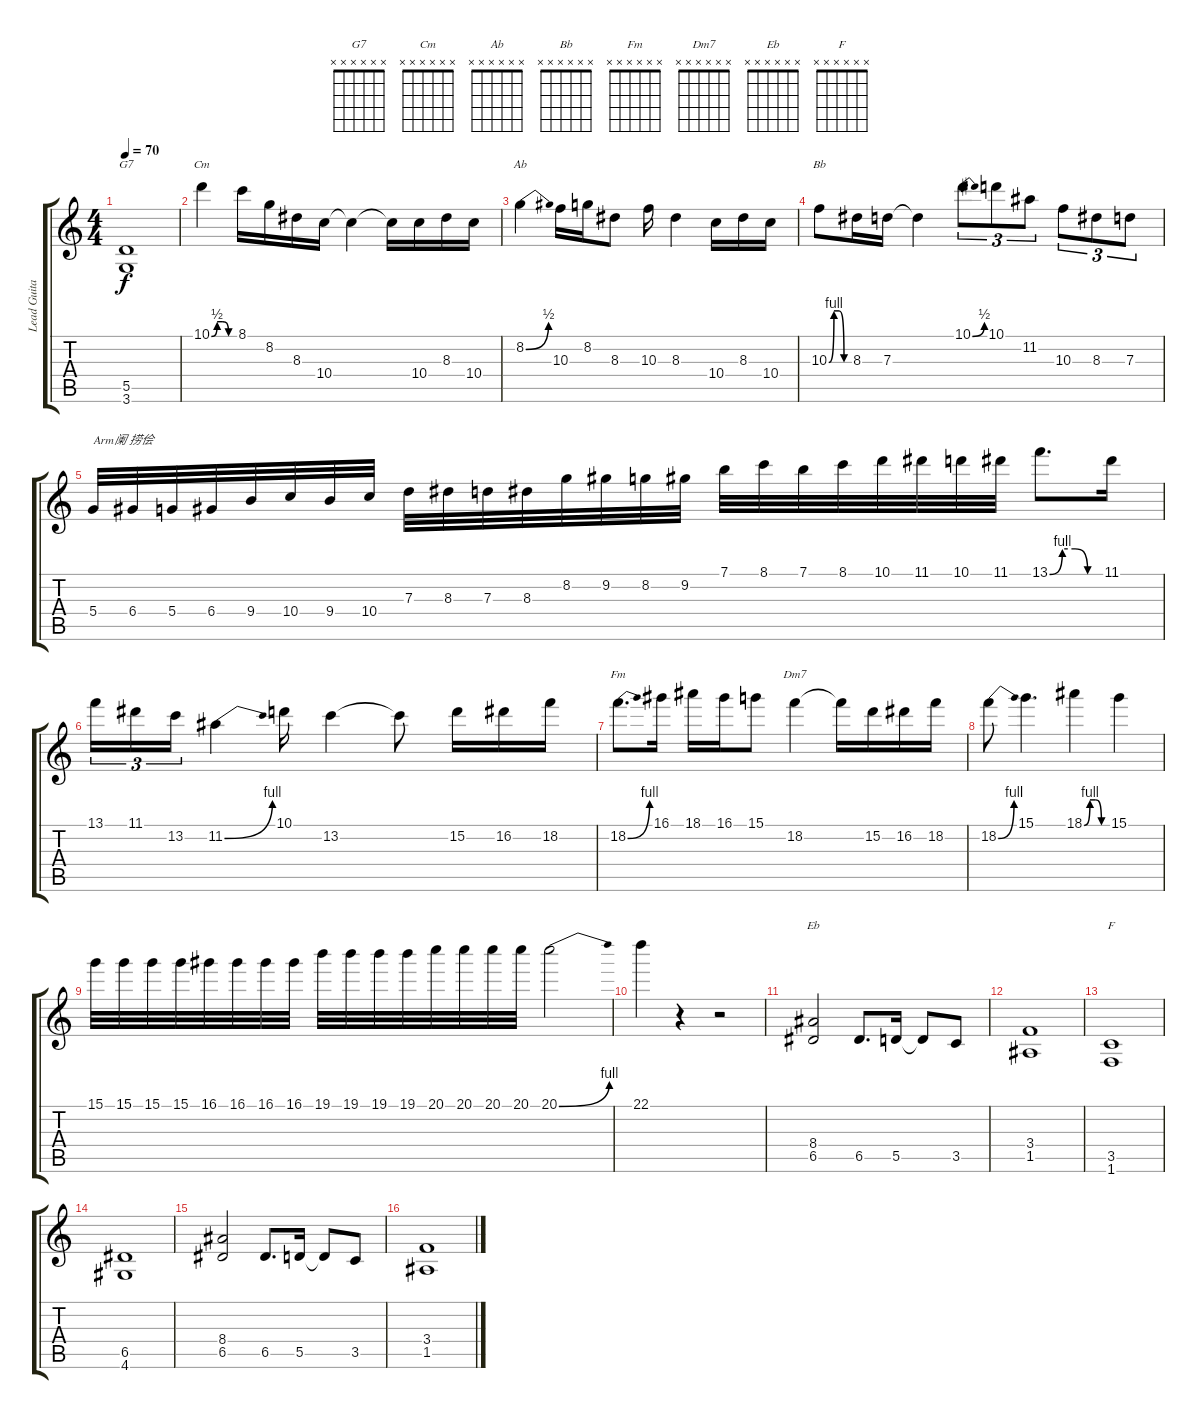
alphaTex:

\track ("Lead Guitar" "Lead Guita") {instrument distortionguitar}
\staff {score tabs}
\tuning (E4 B3 G3 D3 A2 E2) {hide}
\chord ("G7" x x x x x x)
\chord ("Cm" x x x x x x)
\chord ("Ab" x x x x x x)
\chord ("Bb" x x x x x x)
\chord ("Fm" x x x x x x)
\chord ("Dm7" x x x x x x)
\chord ("Eb" x x x x x x)
\chord ("F" x x x x x x)
\ts (4 4)
\tempo 70
\clef g2
\ks c
(5.5 3.6).1{ch "G7" dy f} |
10.1{be (custom 0 0 15 2 30 2 45 0 60 0)}.4{ch "Cm"} 8.1.16 8.2.16 8.3.16 10.4.16 10.4{t}.4 10.4{t}.16 10.4.16 8.3.16 10.4.16 |
8.2{be (bend 0 0 60 2)}.4{ch "Ab"} 10.3.16 8.2.16 8.3.8 10.3.16 8.3.4 10.4.16 8.3.16 10.4.16 |
10.3{be (custom 0 0 15 4 30 4 45 0 60 0)}.8{ch "Bb"} 8.3.16 7.3.16 7.3{t}.4 10.1{be (bend 0 0 60 2)}.8{tu (3 2)} 10.1.8{tu (3 2)} 11.2.8{tu (3 2)} 10.3.8{tu (3 2)} 8.3.8{tu (3 2)} 7.3.8{tu (3 2)} |
5.4.32{txt "Arm阑 捞侩"} 6.4.32 5.4.32 6.4.32 9.4.32 10.4.32 9.4.32 10.4.32 7.3.32 8.3.32 7.3.32 8.3.32 8.2.32 9.2.32 8.2.32 9.2.32 7.1.32 8.1.32 7.1.32 8.1.32 10.1.32 11.1.32 10.1.32 11.1.32 13.1{be (custom 0 0 15 4 30 4 45 0 60 0)}.8{d} 11.1.16 |
13.1.16{tu (3 2)} 11.1.16{tu (3 2)} 13.2.16{tu (3 2)} 11.2{be (bend 0 0 60 4)}.4 10.1.16 13.2.4 13.2{t}.8 15.2.16 16.2.16 18.2.16 |
18.2{be (bend 0 0 60 4)}.8{d ch "Fm"} 16.1.16 18.1.16 16.1.16 15.1.8 18.2.4{ch "Dm7"} 18.2{t}.16 15.2.16 16.2.16 18.2.16 |
18.2{be (bend 0 0 60 4)}.8 15.1.4{d} 18.1{be (custom 0 0 15 4 30 4 45 0 60 0)}.4 15.1.4 |
15.1.32 15.1.32 15.1.32 15.1.32 16.1.32 16.1.32 16.1.32 16.1.32 19.1.32 19.1.32 19.1.32 19.1.32 20.1.32 20.1.32 20.1.32 20.1.32 20.1{be (bend 0 0 60 4)}.2 |
22.1.4 r.4 r.2 |
(8.4 6.5).2{ch "Eb"} 6.5.8{d} 5.5.16 5.5{t}.8 3.5.8 |
(3.4 1.5).1 |
(3.5 1.6).1{ch "F"} |
(6.5 4.6).1 |
(8.4 6.5).2 6.5.8{d} 5.5.16 5.5{t}.8 3.5.8 |
(3.4 1.5).1
